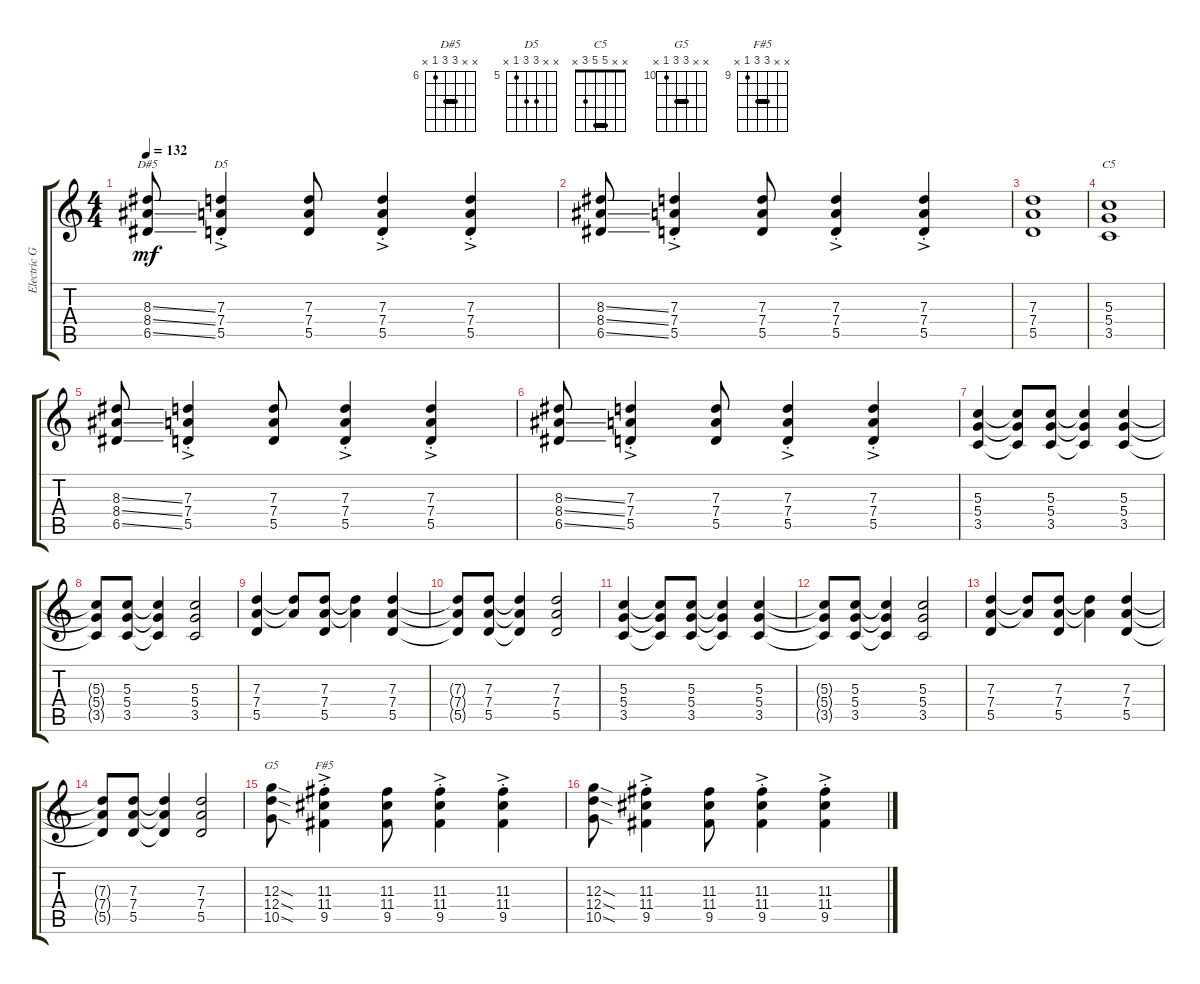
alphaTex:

\track ("Electric Guitar" "Electric G") {instrument overdrivenguitar}
\staff {score tabs}
\tuning (E4 B3 G3 D3 A2 E2) {hide}
\chord ("D#5" x x 8 8 6 x) {firstfret 6 barre 8}
\chord ("D5" x x 7 7 5 x) {firstfret 5}
\chord ("C5" x x 5 5 3 x) {barre 5}
\chord ("G5" x x 12 12 10 x) {firstfret 10 barre 12}
\chord ("F#5" x x 11 11 9 x) {firstfret 9 barre 11}
\ts (4 4)
\tempo 132
\clef g2
\ks c
(8.3{ss} 8.4{ss} 6.5{ss}).8{ch "D#5" dy mf} (7.3{ac st} 7.4{ac st} 5.5{ac st}).4{ch "D5"} (7.3 7.4 5.5).8 (7.3{ac st} 7.4{ac st} 5.5{ac st}).4 (7.3{ac st} 7.4{ac st} 5.5{ac st}).4 |
(8.3{ss} 8.4{ss} 6.5{ss}).8 (7.3{ac st} 7.4{ac st} 5.5{ac st}).4 (7.3 7.4 5.5).8 (7.3{ac st} 7.4{ac st} 5.5{ac st}).4 (7.3{ac st} 7.4{ac st} 5.5{ac st}).4 |
(7.3 7.4 5.5).1 |
(5.3 5.4 3.5).1{ch "C5"} |
(8.3{ss} 8.4{ss} 6.5{ss}).8 (7.3{ac st} 7.4{ac st} 5.5{ac st}).4 (7.3 7.4 5.5).8 (7.3{ac st} 7.4{ac st} 5.5{ac st}).4 (7.3{ac st} 7.4{ac st} 5.5{ac st}).4 |
(8.3{ss} 8.4{ss} 6.5{ss}).8 (7.3{ac st} 7.4{ac st} 5.5{ac st}).4 (7.3 7.4 5.5).8 (7.3{ac st} 7.4{ac st} 5.5{ac st}).4 (7.3{ac st} 7.4{ac st} 5.5{ac st}).4 |
(5.3 5.4 3.5).4 (5.3{t} 5.4{t} 3.5{t}).8 (5.3 5.4 3.5).8 (5.3{t} 5.4{t} 3.5{t}).4 (5.3 5.4 3.5).4 |
(5.3{t} 5.4{t} 3.5{t}).8 (5.3 5.4 3.5).8 (5.3{t} 5.4{t} 3.5{t}).4 (5.3 5.4 3.5).2 |
(7.3 7.4 5.5).4 (7.3{t} 7.4{t}).8 (7.3 7.4 5.5).8 (7.3{t} 7.4{t}).4 (7.3 7.4 5.5).4 |
(7.3{t} 7.4{t} 5.5{t}).8 (7.3 7.4 5.5).8 (7.3{t} 7.4{t} 5.5{t}).4 (7.3 7.4 5.5).2 |
(5.3 5.4 3.5).4 (5.3{t} 5.4{t} 3.5{t}).8 (5.3 5.4 3.5).8 (5.3{t} 5.4{t} 3.5{t}).4 (5.3 5.4 3.5).4 |
(5.3{t} 5.4{t} 3.5{t}).8 (5.3 5.4 3.5).8 (5.3{t} 5.4{t} 3.5{t}).4 (5.3 5.4 3.5).2 |
(7.3 7.4 5.5).4 (7.3{t} 7.4{t}).8 (7.3 7.4 5.5).8 (7.3{t} 7.4{t}).4 (7.3 7.4 5.5).4 |
(7.3{t} 7.4{t} 5.5{t}).8 (7.3 7.4 5.5).8 (7.3{t} 7.4{t} 5.5{t}).4 (7.3 7.4 5.5).2 |
(12.3{sod} 12.4{sod} 10.5{sod}).8{ch "G5"} (11.3{ac st} 11.4{ac st} 9.5{ac st}).4{ch "F#5"} (11.3 11.4 9.5).8 (11.3{ac st} 11.4{ac st} 9.5{ac st}).4 (11.3{ac st} 11.4{ac st} 9.5{ac st}).4 |
(12.3{sod} 12.4{sod} 10.5{sod}).8 (11.3{ac st} 11.4{ac st} 9.5{ac st}).4 (11.3 11.4 9.5).8 (11.3{ac st} 11.4{ac st} 9.5{ac st}).4 (11.3{ac st} 11.4{ac st} 9.5{ac st}).4
